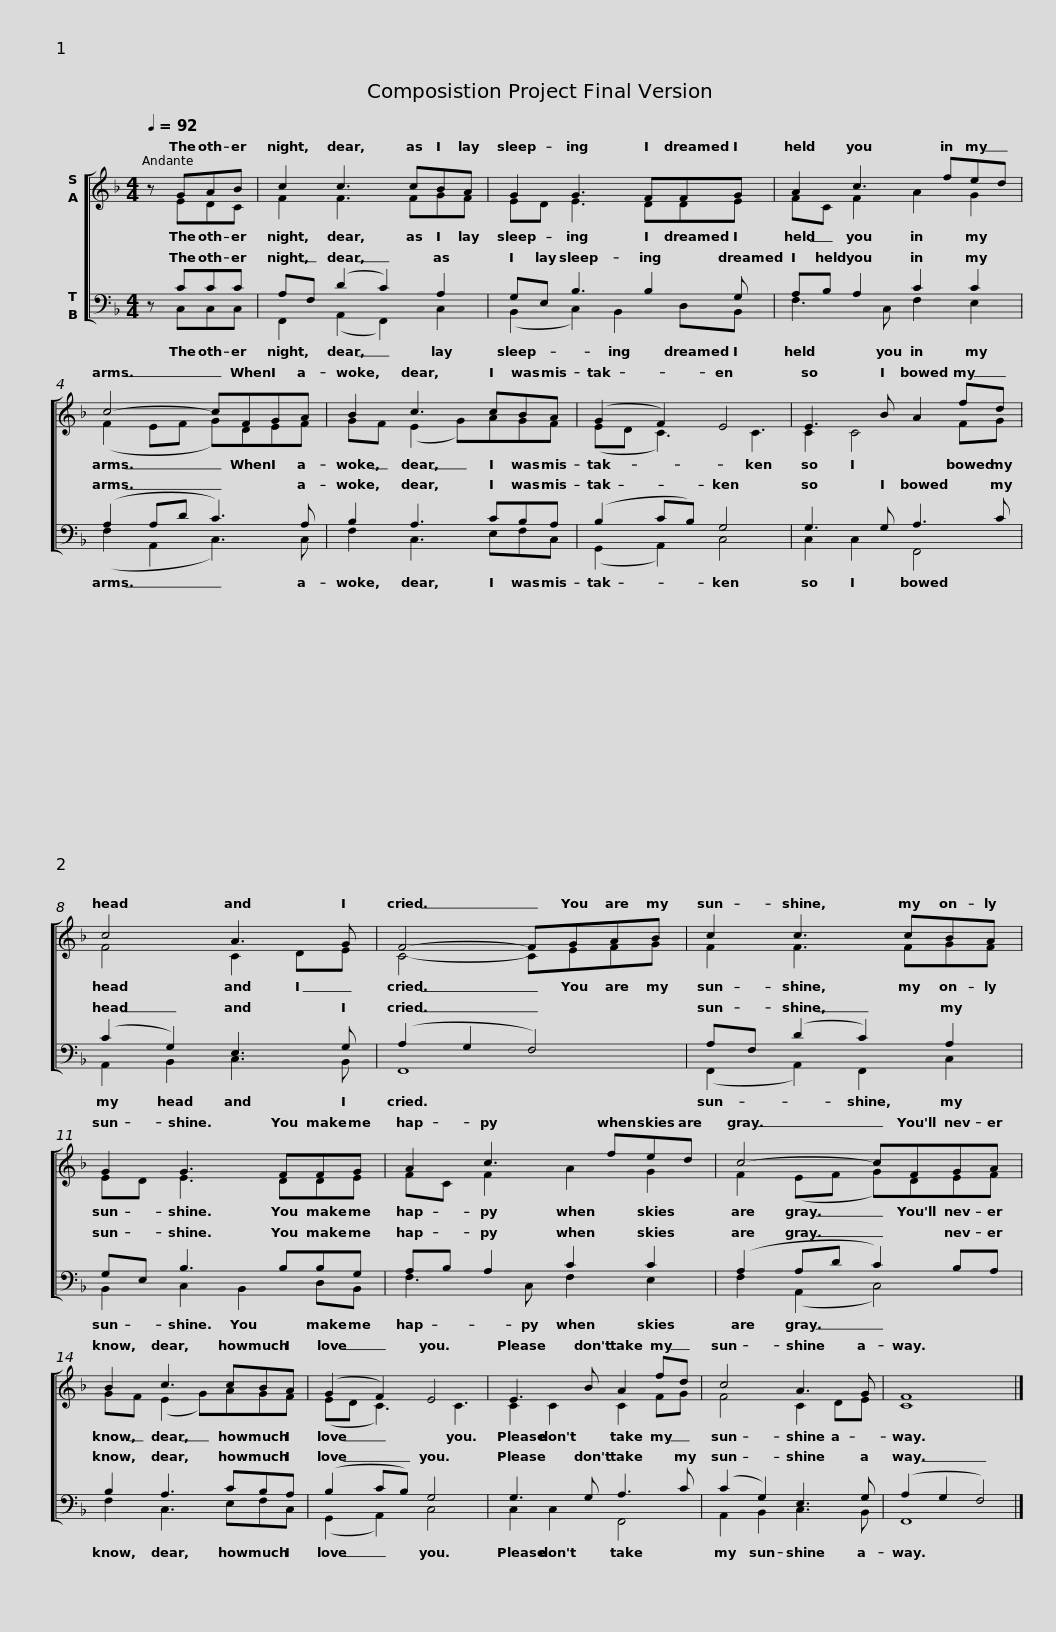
X:1
%%score [ ( 1 2 ) ( 3 4 ) ]
L:1/8
Q:1/4=92
M:4/4
I:linebreak $
K:F
V:1 treble
V:2 treble
V:3 bass
V:4 bass
V:1
 z GAB | c2 c3 cBA | G2 G3 FFG |$ A2 c3 fed | c4- cFGA | %5
 B2 c3 cBA |$ (G2 F2) E4 | E3 B A2 fd | c4 A3 G |$ F4- FGAB | %10
 c2 c3 cBA | G2 G3 FFG |$ A2 c3 fed | c4- cFGA | B2 c3 cBA |$ %15
 (G2 F2) E4 | E3 B A2 fd | c4 A3 G | F8 |] %19
V:2
 x EDC | F2 F3 FGF | ED E3 DDE |$ FC F2 A2 G2 | (F2 EF G)DEF | %5
 GF (E2 G)AGF |$ (ED C3) C3 | C2 C4 FG | F4 C2 DE |$ C4- CEFG | %10
 F2 F3 FGF | ED E3 DDE |$ FC F2 A2 G2 | F2 (EF G)DEF | GF (E2 G)AGF |$ %15
 (ED C3) C3 | C2 C2 C2 FG | F4 C2 DE | C8 |] %19
V:3
 z CCC | A,F, (D2 C2) A,2 | G,E, B,3 B,2 G, |$ A,B, A,2 C2 C2 | (A,2 A,D C3) A, | %5
 B,2 A,3 CB,A, |$ (B,2 CB,) G,4 | G,3 G, A,3 C | (C2 G,2) E,3 G, |$ (A,2 G,2 F,4) | %10
 A,F, (D2 C2) A,2 | G,E, B,3 B,B,G, |$ A,B, A,2 C2 C2 | (A,2 A,D C2) B,A, | B,2 A,3 CB,A, |$ %15
 (B,2 CB,) G,4 | G,3 G, A,3 C | (C2 G,2) E,3 G, | (A,2 G,2 F,4) |] %19
V:4
 x C,C,C, | F,,2 (A,,2 F,,2) C,2 | (B,,2 C,2) B,,2 D,B,, |$ F,3 C, F,2 E,2 | (F,2 A,,2 C,3) C, | %5
 F,2 C,3 E,F,C, |$ (G,,2 A,,2) C,4 | C,2 C,2 F,,4 | A,,2 B,,2 C,3 B,, |$ F,,8 | %10
 (F,,2 A,,2) F,,2 C,2 | B,,2 C,2 B,,2 D,B,, |$ F,3 C, F,2 E,2 | F,2 (A,,2 C,4) | F,2 C,3 E,F,C, |$ %15
 (G,,2 A,,2) C,4 | C,2 C,2 F,,4 | A,,2 B,,2 C,3 B,, | F,,8 |] %19
